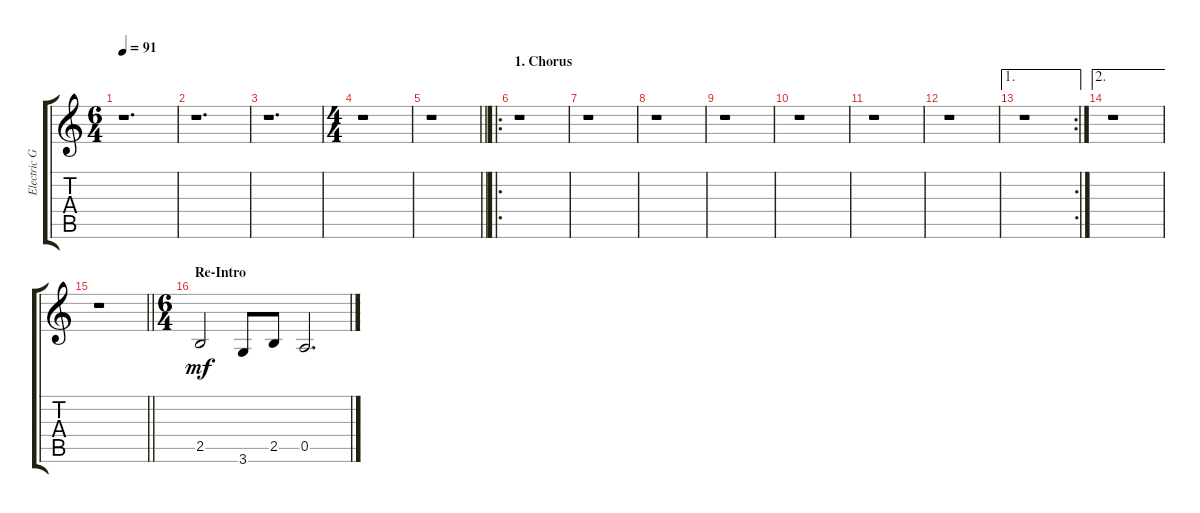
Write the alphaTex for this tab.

\track ("Electric Guitar: fills (left)" "Electric G") {instrument electricguitarclean}
\staff {score tabs}
\tuning (E4 B3 G3 D3 A2 E2) {hide}
\ts (6 4)
\tempo 91
\clef g2
\ks c
r.1{d dy mf} |
r.1{d} |
r.1{d} |
\ts (4 4)
r.1 |
\barLineRight lightlight
r.1 |
\ro
\section ("" "1. Chorus")
r.1 |
r.1 |
r.1 |
r.1 |
r.1 |
r.1 |
r.1 |
\ae 1
\rc 2
r.1 |
\ae 2
r.1 |
\barLineRight lightlight
r.1 |
\ts (6 4)
\section ("" "Re-Intro")
2.5.2 3.6.8 2.5.8 0.5.2{d}
